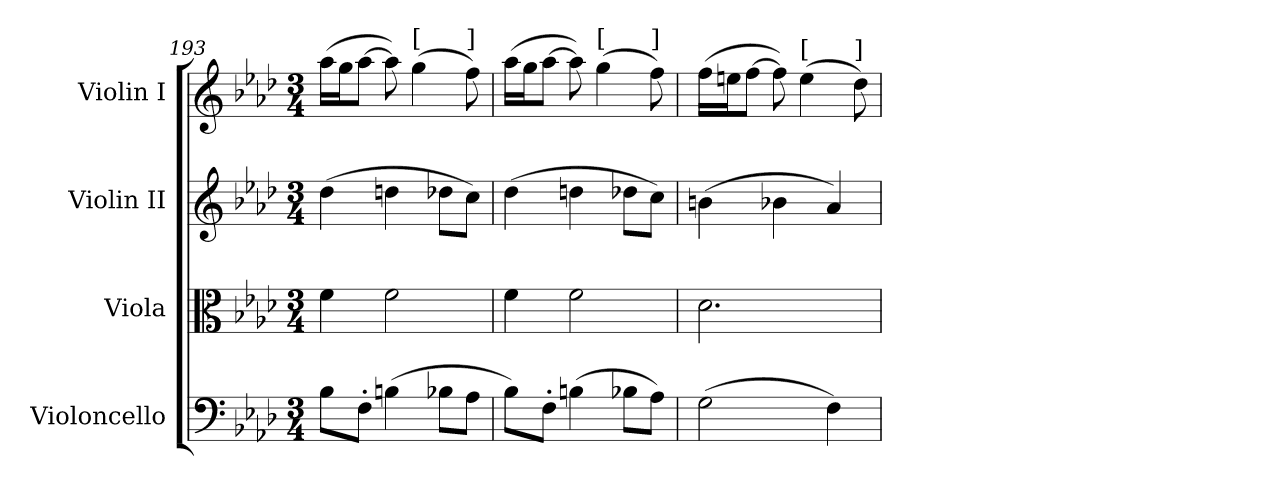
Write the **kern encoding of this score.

**kern	**kern	**kern	**kern
*part4	*part3	*part2	*part1
*staff4	*staff3	*staff2	*staff1
*I"Violoncello	*I"Viola	*I"Violin II	*I"Violin I
*I'Vc	*I'Vla	*I'Vln	*I'Vln
!!LO:LB:g=z
*clefF4	*clefC3	*clefG2	*clefG2
*k[b-e-a-d-]	*k[b-e-a-d-]	*k[b-e-a-d-]	*k[b-e-a-d-]
*M3/4	*M3/4	*M3/4	*M3/4
=193	=193	=193	=193
8B-\L	4f\	(4dd-\	(16aa-\LL
.	.	.	16gg\J
8F'\J	.	.	[8aa-\J
(4Bn\	2f\	4ddn\	8aa-\])
!	!	!	!LO:TX:a:t=[
.	.	.	(4gg\
8B-X\L	.	8dd-X\L	.
!	!	!	!LO:TX:a:t=]
8A-\J	.	8cc\J)	8ff\)
=194	=194	=194	=194
8B-\L)	4f\	(4dd-\	(16aa-\LL
.	.	.	16gg\J
8F'\J	.	.	[8aa-\J
(4Bn\	2f\	4ddn\	8aa-\])
!	!	!	!LO:TX:a:t=[
.	.	.	(4gg\
8B-X\L	.	8dd-X\L	.
!	!	!	!LO:TX:a:t=]
8A-\J)	.	8cc\J)	8ff\)
=195	=195	=195	=195
(2G\	2.d-\	(4bn\	(16ff\LL
.	.	.	16een\J
.	.	.	[8ff\J
.	.	4b-X\	8ff\])
!	!	!	!LO:TX:a:t=[
.	.	.	(4ee\
4F\)	.	4a-/)	.
!	!	!	!LO:TX:a:t=]
.	.	.	8dd-\)
=	=	=	=
*-	*-	*-	*-
